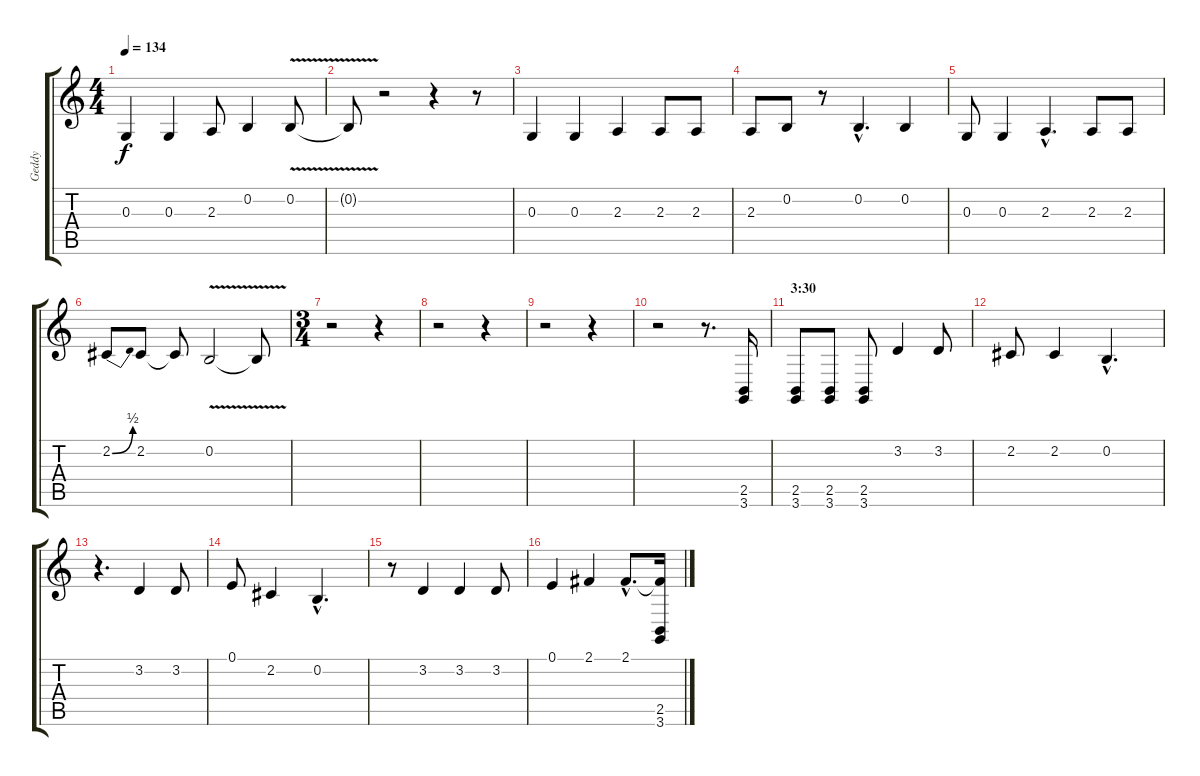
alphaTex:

\track ("Geddy" "Geddy") {instrument lead6voice}
\staff {score tabs}
\tuning (E4 B3 G3 D3 A2 E2) {hide}
\ts (4 4)
\tempo 134
\clef g2
\ks c
0.3.4{dy f} 0.3.4 2.3.8 0.2.4 0.2{v}.8 |
0.2{t}.8 r.2 r.4 r.8 |
0.3.4 0.3.4 2.3.4 2.3.8 2.3.8 |
2.3.8 0.2.8 r.8 0.2{hac}.4{d} 0.2.4 |
0.3.8 0.3.4 2.3{hac}.4{d} 2.3.8 2.3.8 |
2.2{be (bend 0 0 60 2)}.8 2.2.8 2.2{t}.8 0.2{v}.2 0.2{t}.8 |
\ts (3 4)
r.2 r.4 |
r.2 r.4 |
r.2 r.4 |
r.2 r.8{d} (2.5 3.6).16{volume 11 instrument lead1square} |
\section ("" "3:30")
(2.5 3.6).8 (2.5 3.6).8 (2.5 3.6).8 3.2.4{volume 16 instrument lead6voice} 3.2.8 |
2.2.8 2.2.4 0.2{hac}.4{d} |
r.4{d} 3.2.4 3.2.8 |
0.1.8 2.2.4 0.2{hac}.4{d} |
r.8 3.2.4 3.2.4 3.2.8 |
0.1.4 2.1.4 2.1{hac}.8{d} (2.1{t} 2.5 3.6).16{volume 11 instrument lead2sawtooth}
